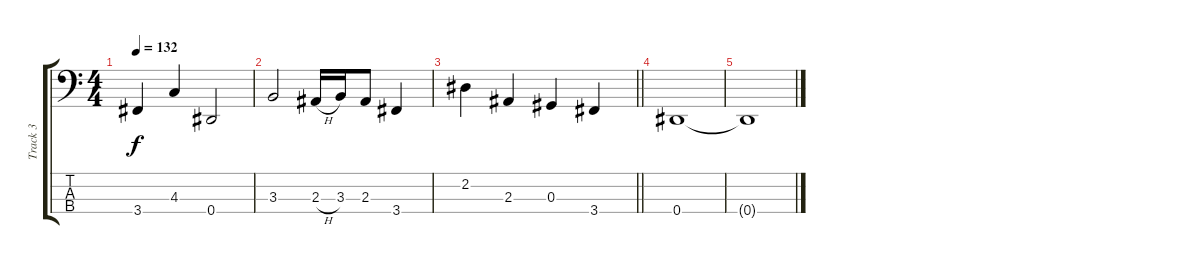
\track ("Track 3" "Track 3") {instrument electricbasspick}
\staff {score tabs}
\tuning (Gb2 Db2 Ab1 Eb1) {hide}
\ts (4 4)
\tempo 132
\clef f4
\ks c
3.4.4{dy f} 4.3.4 0.4.2 |
3.3.2 2.3{h}.16 3.3.16 2.3.8 3.4.4 |
\barLineRight lightlight
2.2.4 2.3.4 0.3.4 3.4.4 |
0.4.1 |
0.4{t}.1
